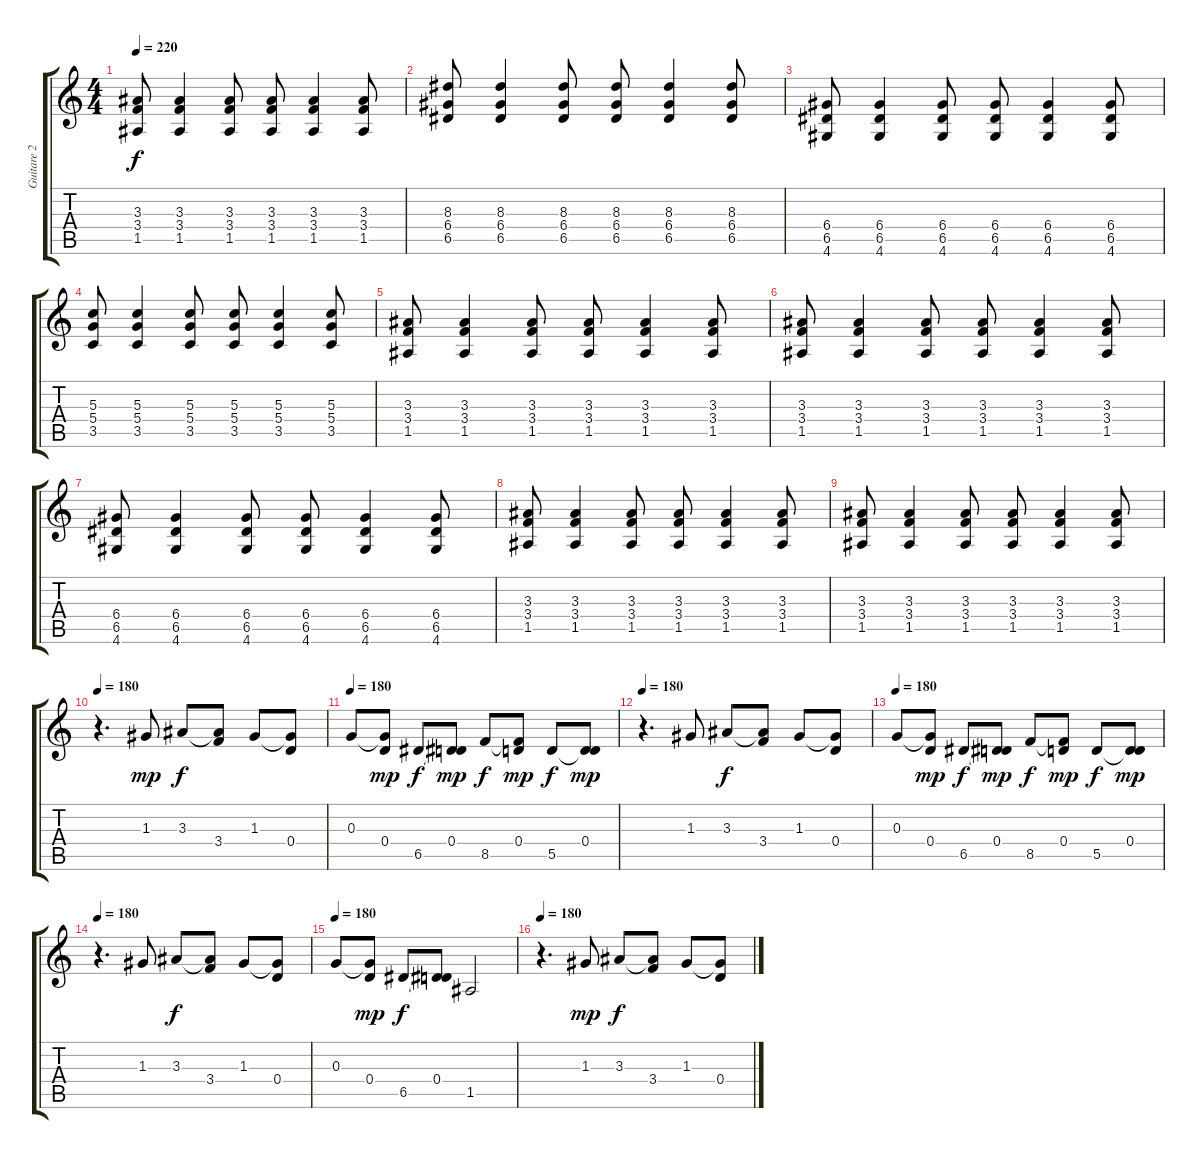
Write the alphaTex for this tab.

\track ("Guitare 2" "Guitare 2") {instrument distortionguitar}
\staff {score tabs}
\tuning (E4 B3 G3 D3 A2 E2) {hide}
\ts (4 4)
\tempo 220
\clef g2
\ks c
(3.3 3.4 1.5).8{dy f} (3.3 3.4 1.5).4 (3.3 3.4 1.5).8 (3.3 3.4 1.5).8 (3.3 3.4 1.5).4 (3.3 3.4 1.5).8 |
(8.3 6.4 6.5).8 (8.3 6.4 6.5).4 (8.3 6.4 6.5).8 (8.3 6.4 6.5).8 (8.3 6.4 6.5).4 (8.3 6.4 6.5).8 |
(6.4 6.5 4.6).8 (6.4 6.5 4.6).4 (6.4 6.5 4.6).8 (6.4 6.5 4.6).8 (6.4 6.5 4.6).4 (6.4 6.5 4.6).8 |
(5.3 5.4 3.5).8 (5.3 5.4 3.5).4 (5.3 5.4 3.5).8 (5.3 5.4 3.5).8 (5.3 5.4 3.5).4 (5.3 5.4 3.5).8 |
(3.3 3.4 1.5).8 (3.3 3.4 1.5).4 (3.3 3.4 1.5).8 (3.3 3.4 1.5).8 (3.3 3.4 1.5).4 (3.3 3.4 1.5).8 |
(3.3 3.4 1.5).8 (3.3 3.4 1.5).4 (3.3 3.4 1.5).8 (3.3 3.4 1.5).8 (3.3 3.4 1.5).4 (3.3 3.4 1.5).8 |
(6.4 6.5 4.6).8 (6.4 6.5 4.6).4 (6.4 6.5 4.6).8 (6.4 6.5 4.6).8 (6.4 6.5 4.6).4 (6.4 6.5 4.6).8 |
(3.3 3.4 1.5).8 (3.3 3.4 1.5).4 (3.3 3.4 1.5).8 (3.3 3.4 1.5).8 (3.3 3.4 1.5).4 (3.3 3.4 1.5).8 |
(3.3 3.4 1.5).8 (3.3 3.4 1.5).4 (3.3 3.4 1.5).8 (3.3 3.4 1.5).8 (3.3 3.4 1.5).4 (3.3 3.4 1.5).8 |
\tempo 180
r.4{d} 1.3.8{dy mp} 3.3.8{dy f} (3.3{t} 3.4).8 1.3.8 (1.3{t} 0.4).8 |
\tempo 180
0.3.8 (0.3{t} 0.4).8{dy mp} 6.5.8{dy f} (0.4 6.5{t}).8{dy mp} 8.5.8{dy f} (0.4 8.5{t}).8{dy mp} 5.5.8{dy f} (0.4 5.5{t}).8{dy mp} |
\tempo 180
r.4{d} 1.3.8 3.3.8{dy f} (3.3{t} 3.4).8 1.3.8 (1.3{t} 0.4).8 |
\tempo 180
0.3.8 (0.3{t} 0.4).8{dy mp} 6.5.8{dy f} (0.4 6.5{t}).8{dy mp} 8.5.8{dy f} (0.4 8.5{t}).8{dy mp} 5.5.8{dy f} (0.4 5.5{t}).8{dy mp} |
\tempo 180
r.4{d} 1.3.8 3.3.8{dy f} (3.3{t} 3.4).8 1.3.8 (1.3{t} 0.4).8 |
\tempo 180
0.3.8 (0.3{t} 0.4).8{dy mp} 6.5.8{dy f} (0.4 6.5{t}).8 1.5.2 |
\tempo 180
r.4{d} 1.3.8{dy mp} 3.3.8{dy f} (3.3{t} 3.4).8 1.3.8 (1.3{t} 0.4).8
